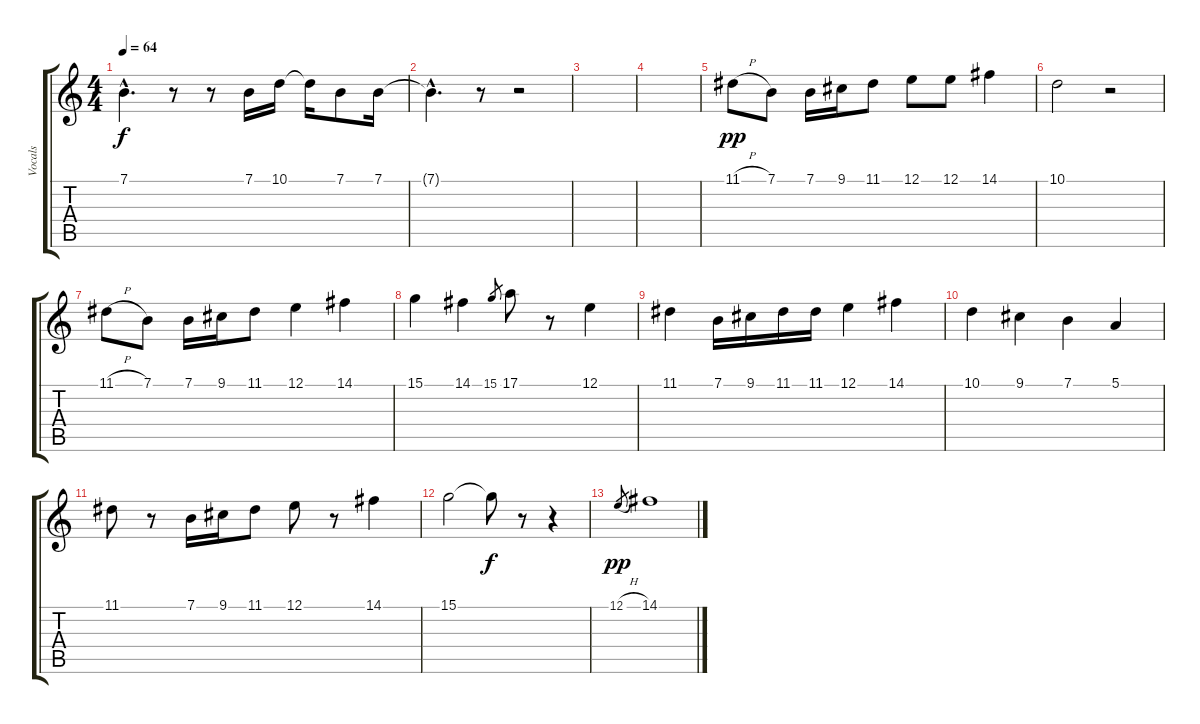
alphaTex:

\track ("Vocals" "Vocals") {instrument clarinet}
\staff {score tabs}
\tuning (E4 B3 G3 D3 A2 E2) {hide}
\ts (4 4)
\tempo 64
\clef g2
\ks c
7.1{hac t}.4{d dy f} r.8 r.8 7.1.16 10.1.16 10.1{t}.16 7.1.8 7.1.16 |
7.1{hac t}.4{d} r.8 r.2 |
|
|
11.1{h}.8{dy pp} 7.1.8 7.1.16 9.1.16 11.1.8 12.1.8 12.1.8 14.1.4 |
10.1.2 r.2 |
11.1{h}.8 7.1.8 7.1.16 9.1.16 11.1.8 12.1.4 14.1.4 |
15.1.4 14.1.4 15.1.8{gr} 17.1.8 r.8 12.1.4 |
11.1.4 7.1.16 9.1.16 11.1.16 11.1.16 12.1.4 14.1.4 |
10.1.4 9.1.4 7.1.4 5.1.4 |
11.1.8 r.8 7.1.16 9.1.16 11.1.8 12.1.8 r.8 14.1.4 |
15.1.2 15.1{t}.8{dy f} r.8 r.4 |
12.1{h}.8{gr dy pp} 14.1.1
